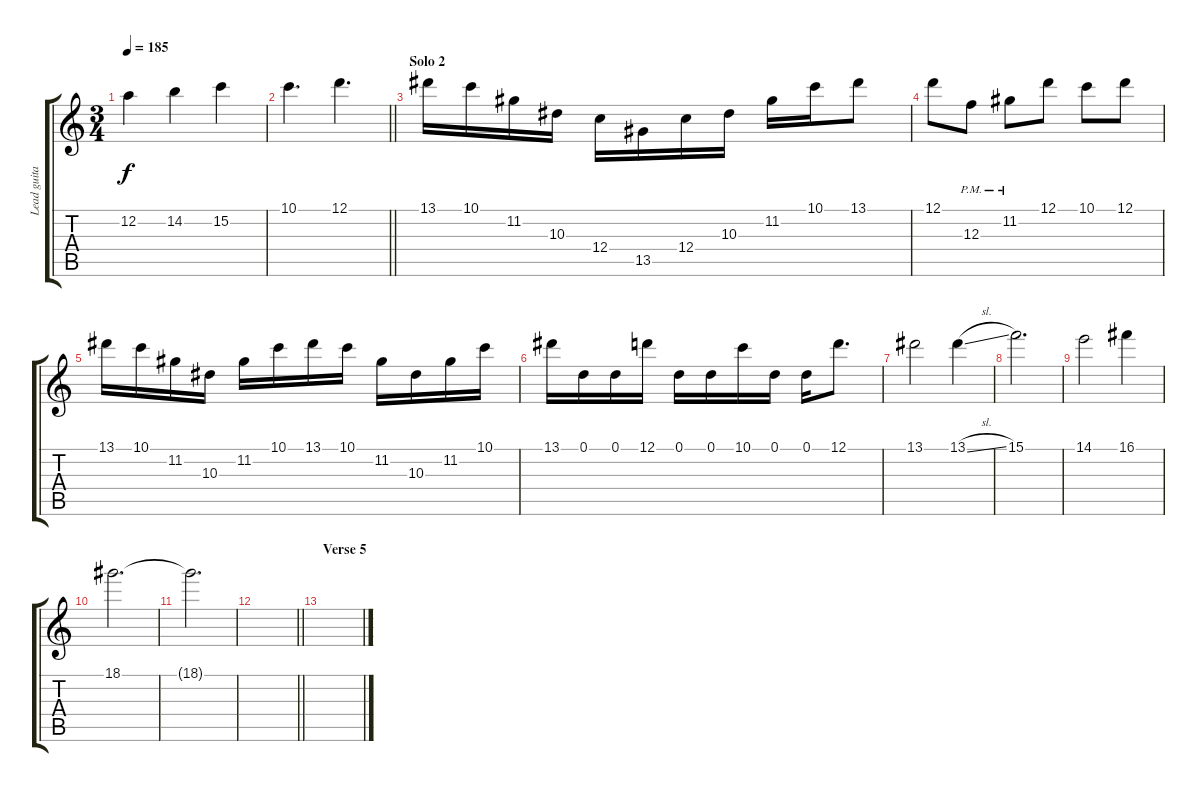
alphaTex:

\track ("Lead guitar" "Lead guita") {instrument distortionguitar}
\staff {score tabs}
\tuning (D4 A3 F3 C3 G2 D2) {hide}
\ts (3 4)
\tempo 185
\clef g2
\ks c
12.2.4{dy f} 14.2.4 15.2.4 |
\barLineRight lightlight
10.1.4{d} 12.1.4{d} |
\section ("" "Solo 2")
13.1.16 10.1.16 11.2.16 10.3.16 12.4.16 13.5.16 12.4.16 10.3.16 11.2.16 10.1.16 13.1.8 |
12.1.8 12.3{pm}.8 11.2{pm}.8 12.1.8 10.1.8 12.1.8 |
13.1.16 10.1.16 11.2.16 10.3.16 11.2.16 10.1.16 13.1.16 10.1.16 11.2.16 10.3.16 11.2.16 10.1.16 |
13.1.16 0.1.16 0.1.16 12.1.16 0.1.16 0.1.16 10.1.16 0.1.16 0.1.16 12.1.8{d} |
13.1.2 13.1{sl}.4 |
15.1.2{d} |
14.1.2 16.1.4 |
18.1.2{d} |
18.1{t}.2{d} |
\barLineRight lightlight
|
\section ("" "Verse 5")
